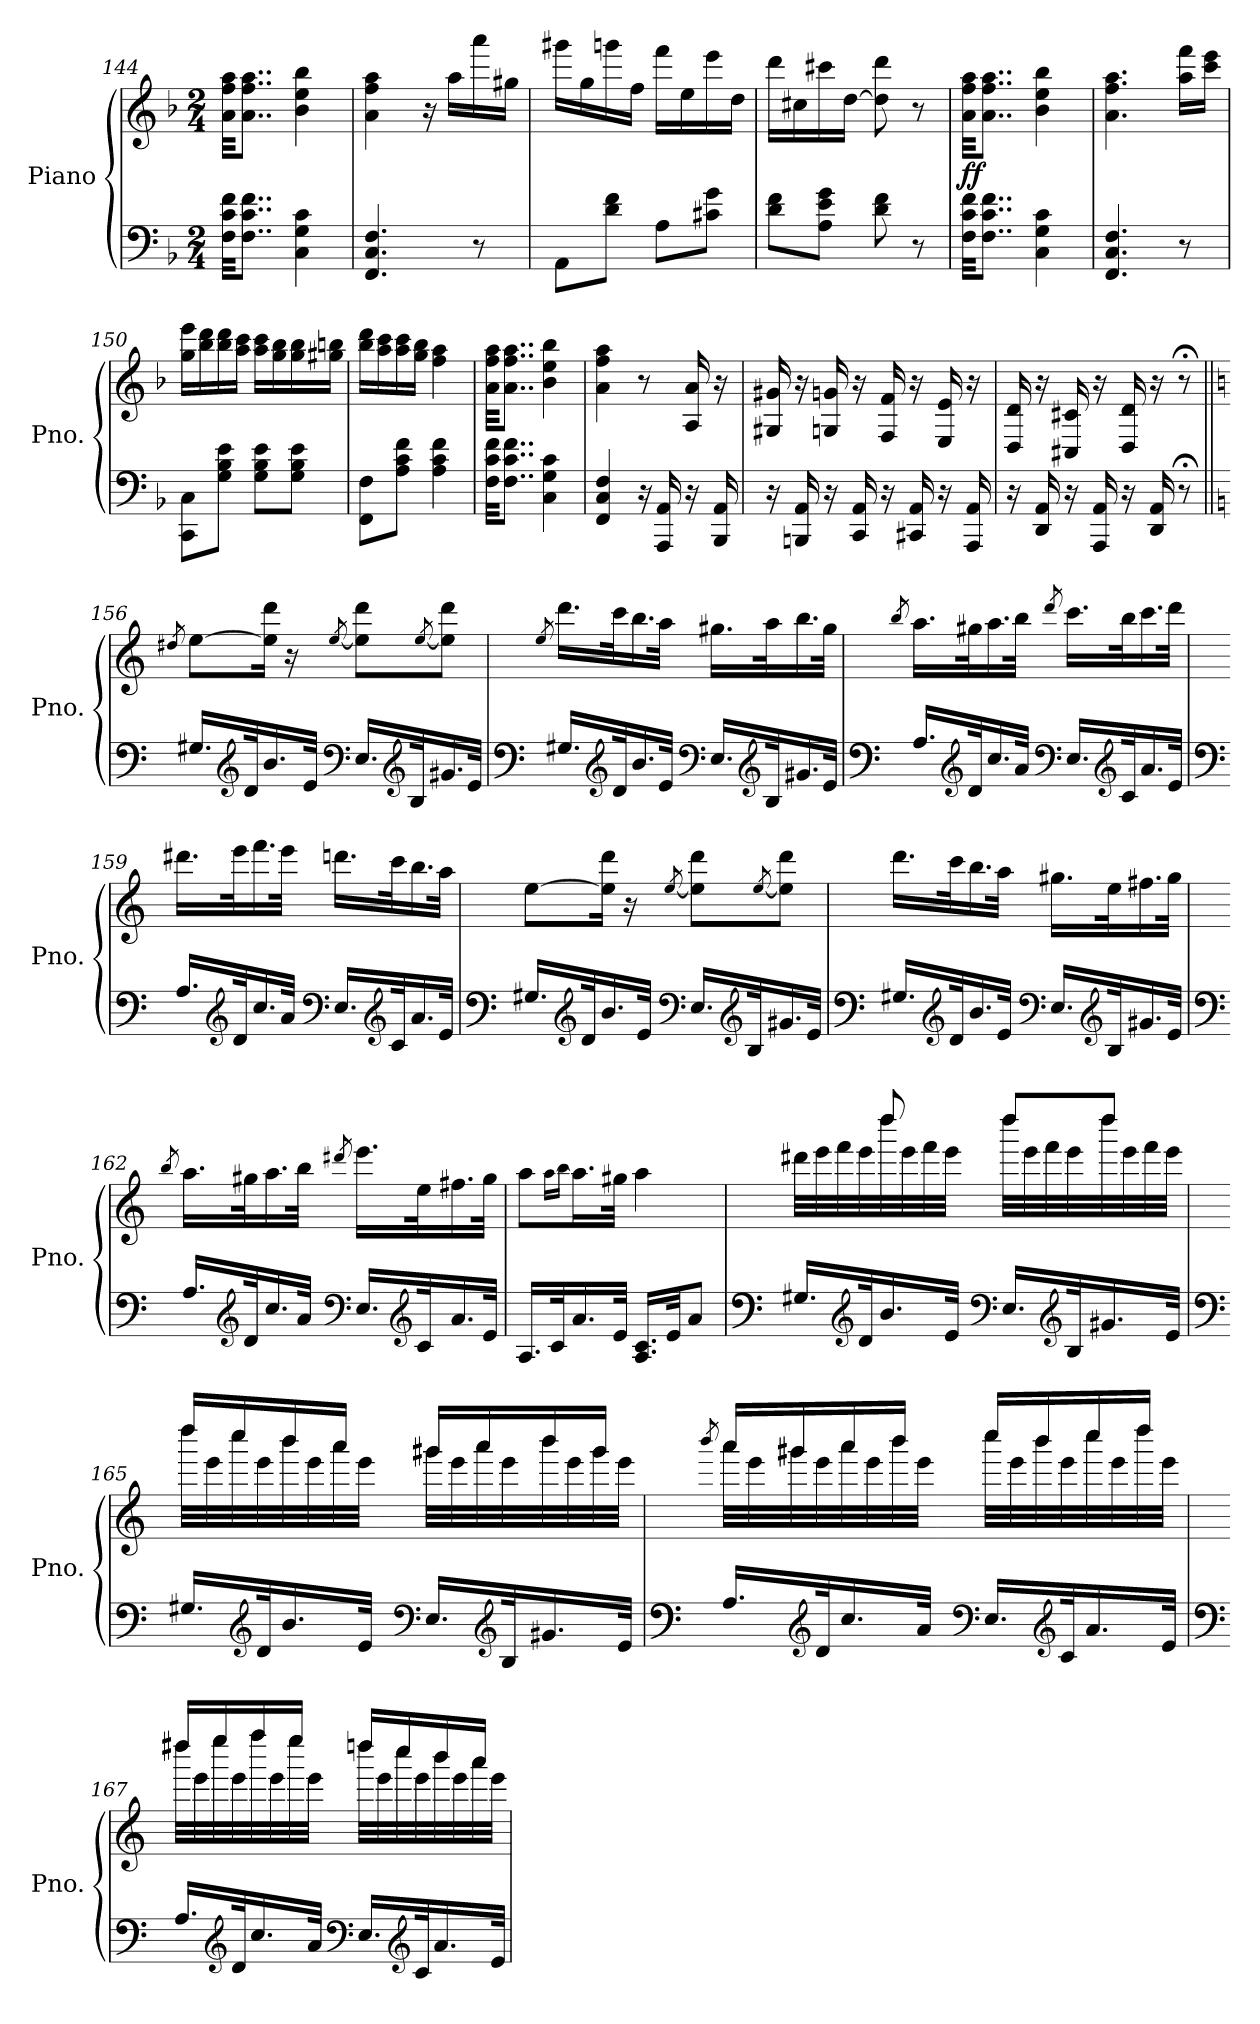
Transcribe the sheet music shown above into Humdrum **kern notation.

**kern	**kern	**dynam
*part1	*part1	*part1
*staff2	*staff1	*staff1/2
*I"Piano	*	*
*I'Pno.	*	*
*clefF4	*clefG2	*
*k[b-]	*k[b-]	*
*M2/4	*M2/4	*
=144	=144	=144
32F\ 32c\ 32f\KKL	32a\ 32ff\ 32aa\KKL	.
8..F\ 8..c\ 8..f\J	8..a\ 8..ff\ 8..aa\J	.
4C\ 4G\ 4c\	4b-\ 4ee\ 4bb-\	.
=145	=145	=145
4.FF/ 4.C/ 4.F/	4a\ 4ff\ 4aa\	.
.	16r	.
.	16aa\LL	.
8r	16aaa\	.
.	16gg#X\JJ	.
!!LO:LB:g=z
=146	=146	=146
8AA\L	16ggg#X\LL	.
.	16gg\	.
8d\ 8f\J	16gggn\	.
.	16ff\JJ	.
8A\L	16fff\LL	.
.	16ee\	.
8c#X\ 8g\J	16eee\	.
.	16dd\JJ	.
=147	=147	=147
8d\ 8f\L	16ddd\LL	.
.	16cc#X\	.
8A\ 8e\ 8g\J	16ccc#X\	.
.	[16dd\JJ	.
8d\ 8f\	8dd\] 8ddd\	.
8r	8r	.
=148	=148	=148
!	!	!LO:DY:b
32F\ 32c\ 32f\KKL	32a\ 32ff\ 32aa\KKL	ff
8..F\ 8..c\ 8..f\J	8..a\ 8..ff\ 8..aa\J	.
4C\ 4G\ 4c\	4b-\ 4ee\ 4bb-\	.
=149	=149	=149
4.FF/ 4.C/ 4.F/	4.a\ 4.ff\ 4.aa\	.
8r	16aa\ 16fff\LL	.
.	16ccc\ 16eee\JJ	.
=150	=150	=150
8CC\ 8C\L	16gg\ 16eee\LL	.
.	16bb-\ 16ddd\	.
8G\ 8B-\ 8e\J	16bb-\ 16ddd\	.
.	16aa\ 16ccc\JJ	.
8G\ 8B-\ 8e\L	16aa\ 16ccc\LL	.
.	16gg\ 16bb-\	.
8G\ 8B-\ 8e\J	16gg\ 16bb-\	.
.	16gg#X\ 16bbn\JJ	.
=151	=151	=151
8FF\ 8F\L	16bb-\ 16ddd\LL	.
.	16aa\ 16ccc\	.
8A\ 8c\ 8f\J	16aa\ 16ccc\	.
.	16gg\ 16bb-\JJ	.
4A\ 4c\ 4f\	4ff\ 4aa\	.
!!LO:LB:g=z
=152	=152	=152
32F\ 32c\ 32f\KKL	32a\ 32ff\ 32aa\KKL	.
8..F\ 8..c\ 8..f\J	8..a\ 8..ff\ 8..aa\J	.
4C\ 4G\ 4c\	4b-\ 4ee\ 4bb-\	.
=153	=153	=153
4FF/ 4C/ 4F/	4a\ 4ff\ 4aa\	.
16r	8r	.
16AAA/ 16AA/	.	.
16r	16A/ 16a/	.
16BBB-/ 16AA/	16r	.
=154	=154	=154
16r	16G#X/ 16g#X/	.
16BBBn/ 16AA/	16r	.
16r	16Gn/ 16gn/	.
16CC/ 16AA/	16r	.
16r	16F/ 16f/	.
16CC#X/ 16AA/	16r	.
16r	16E/ 16e/	.
16AAA/ 16AA/	16r	.
=155	=155	=155
16r	16D/ 16d/	.
16DD/ 16AA/	16r	.
16r	16C#X/ 16c#X/	.
16AAA/ 16AA/	16r	.
16r	16D/ 16d/	.
16DD/ 16AA/	16r	.
8r;<	8r;<	.
!!LO:LB:g=z
=156||	=156||	=156||
*k[]	*k[]	*
*	*MM80	*
.	8qdd#X/	.
16.G#X/LL	[8ee\L	.
*clefG2	*	*
32d/K	.	.
16.b/	16ee\] 16ddd\Jk	.
.	16r	.
32e/JJk	.	.
*clefF4	*	*
.	[8qee/	.
16.E/LL	8ee\] 8ddd\L	.
*clefG2	*	*
32B/K	.	.
.	[8qee/	.
16.g#X/	8ee\] 8ddd\J	.
32e/JJk	.	.
=157	=157	=157
*clefF4	*	*
.	8qee/	.
16.G#X/LL	16.ddd\LL	.
*clefG2	*	*
32d/K	32ccc\K	.
16.b/	16.bb\	.
32e/JJk	32aa\JJk	.
*clefF4	*	*
16.E/LL	16.gg#X\LL	.
*clefG2	*	*
32B/K	32aa\K	.
16.g#X/	16.bb\	.
32e/JJk	32gg#\JJk	.
!!LO:LB:g=z
=158	=158	=158
*clefF4	*	*
.	8qbb/	.
16.A/LL	16.aa\LL	.
*clefG2	*	*
32d/K	32gg#X\K	.
16.cc/	16.aa\	.
32a/JJk	32bb\JJk	.
*clefF4	*	*
.	8qddd/	.
16.E/LL	16.ccc\LL	.
*clefG2	*	*
32c/K	32bb\K	.
16.a/	16.ccc\	.
32e/JJk	32ddd\JJk	.
=159	=159	=159
*clefF4	*	*
16.A/LL	16.ddd#X\LL	.
*clefG2	*	*
32d/K	32eee\K	.
16.cc/	16.fff\	.
32a/JJk	32eee\JJk	.
*clefF4	*	*
16.E/LL	16.dddn\LL	.
*clefG2	*	*
32c/K	32ccc\K	.
16.a/	16.bb\	.
32e/JJk	32aa\JJk	.
!!LO:LB:g=z
=160	=160	=160
*clefF4	*	*
16.G#X/LL	[8ee\L	.
*clefG2	*	*
32d/K	.	.
16.b/	16ee\] 16ddd\Jk	.
.	16r	.
32e/JJk	.	.
*clefF4	*	*
.	[8qee/	.
16.E/LL	8ee\] 8ddd\L	.
*clefG2	*	*
32B/K	.	.
.	[8qee/	.
16.g#X/	8ee\] 8ddd\J	.
32e/JJk	.	.
=161	=161	=161
*clefF4	*	*
16.G#X/LL	16.ddd\LL	.
*clefG2	*	*
32d/K	32ccc\K	.
16.b/	16.bb\	.
32e/JJk	32aa\JJk	.
*clefF4	*	*
16.E/LL	16.gg#X\LL	.
*clefG2	*	*
32B/K	32ee\K	.
16.g#X/	16.ff#X\	.
32e/JJk	32gg#\JJk	.
!!LO:PB:g=z
=162	=162	=162
*clefF4	*	*
.	8qbb/	.
16.A/LL	16.aa\LL	.
*clefG2	*	*
32d/K	32gg#X\K	.
16.cc/	16.aa\	.
32a/JJk	32bb\JJk	.
*clefF4	*	*
.	8qddd#X/	.
16.E/LL	16.eee\LL	.
*clefG2	*	*
32c/K	32ee\K	.
16.a/	16.ff#X\	.
32e/JJk	32gg#\JJk	.
=163	=163	=163
16.A/LL	8aa\L	.
32c/K	.	.
.	[16qaa\LL	.
.	16qbb\JJ	.
16.a/	16.aa\L]	.
32e/JJk	32gg#X\JJk	.
16.A/ 16.c/LL	4aa\	.
32e/JK	.	.
8a/J	.	.
=164	=164	=164
*clefF4	*	*
*	*^	*
16.G#X/LL	32ddd#X\LLL	8ryy	.
.	32eee\	.	.
.	32fff\	.	.
*clefG2	*	*	*
32d/K	32eee\	.	.
16.b/	32dddd\	8dddd/	.
.	32eee\	.	.
.	32fff\	.	.
32e/JJk	32eee\JJJ	.	.
*clefF4	*	*	*
16.E/LL	32dddd\LLL	8dddd/L	.
.	32eee\	.	.
.	32fff\	.	.
*clefG2	*	*	*
32B/K	32eee\	.	.
16.g#X/	32dddd\	8dddd/J	.
.	32eee\	.	.
.	32fff\	.	.
32e/JJk	32eee\JJJ	.	.
!!LO:LB:g=z	!!
=165	=165	=165	=165
*clefF4	*	*	*
16.G#X/LL	32dddd\LLL	16dddd/LL	.
.	32eee\	.	.
.	32cccc\	16cccc/	.
*clefG2	*	*	*
32d/K	32eee\	.	.
16.b/	32bbb\	16bbb/	.
.	32eee\	.	.
.	32aaa\	16aaa/JJ	.
32e/JJk	32eee\JJJ	.	.
*clefF4	*	*	*
16.E/LL	32ggg#X\LLL	16ggg#/LL	.
.	32eee\	.	.
.	32aaa\	16aaa/	.
*clefG2	*	*	*
32B/K	32eee\	.	.
16.g#X/	32bbb\	16bbb/	.
.	32eee\	.	.
.	32ggg#\	16ggg#/JJ	.
32e/JJk	32eee\JJJ	.	.
=166	=166	=166	=166
*clefF4	*	*	*
.	8qbbb/	.	.
16.A/LL	32aaa\LLL	16aaa/LL	.
.	32eee\	.	.
.	32ggg#X\	16ggg#/	.
*clefG2	*	*	*
32d/K	32eee\	.	.
16.cc/	32aaa\	16aaa/	.
.	32eee\	.	.
.	32bbb\	16bbb/JJ	.
32a/JJk	32eee\JJJ	.	.
*clefF4	*	*	*
16.E/LL	32cccc\LLL	16cccc/LL	.
.	32eee\	.	.
.	32bbb\	16bbb/	.
*clefG2	*	*	*
32c/K	32eee\	.	.
16.a/	32cccc\	16cccc/	.
.	32eee\	.	.
.	32dddd\	16dddd/JJ	.
32e/JJk	32eee\JJJ	.	.
!!LO:LB:g=z	!!
=167	=167	=167	=167
*clefF4	*	*	*
16.A/LL	32dddd#X\LLL	16dddd#/LL	.
.	32eee\	.	.
.	32eeee\	16eeee/	.
*clefG2	*	*	*
32d/K	32eee\	.	.
16.cc/	32ffff\	16ffff/	.
.	32eee\	.	.
.	32eeee\	16eeee/JJ	.
32a/JJk	32eee\JJJ	.	.
*clefF4	*	*	*
16.E/LL	32ddddn\LLL	16dddd/LL	.
.	32eee\	.	.
.	32cccc\	16cccc/	.
*clefG2	*	*	*
32c/K	32eee\	.	.
16.a/	32bbb\	16bbb/	.
.	32eee\	.	.
.	32aaa\	16aaa/JJ	.
32e/JJk	32eee\JJJ	.	.
*	*v	*v	*
=	=	=
*-	*-	*-
